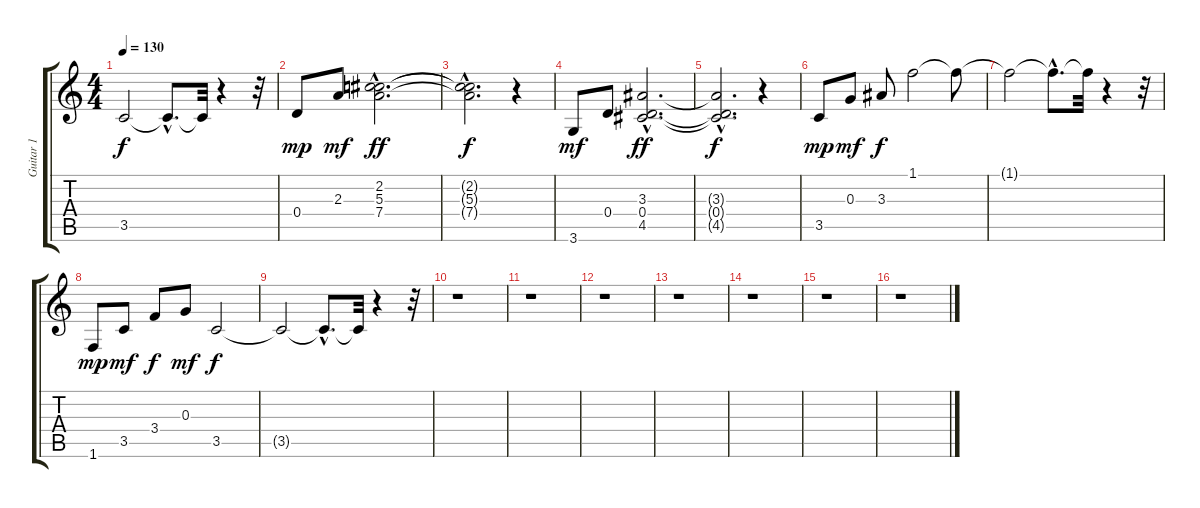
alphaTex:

\track ("Guitar 1" "Guitar 1") {instrument electricguitarclean}
\staff {score tabs}
\tuning (E4 B3 G3 D3 A2 E2) {hide}
\ts (4 4)
\tempo 130
\clef g2
\ks c
3.5{t}.2{dy f} 3.5{hac t}.8{d} 3.5{t}.32 r.4 r.32 |
0.4.8{dy mp} 2.3.8{dy mf} (2.2{hac} 5.3{hac} 7.4{hac}).2{d dy ff} |
(2.2{t} 5.3{hac t} 7.4{t}).2{d dy f} r.4 |
3.6.8{dy mf} 0.4.8 (3.3{hac} 0.4{hac} 4.5{hac}).2{d dy ff} |
(3.3{hac t} 0.4{hac t} 4.5{hac t}).2{d dy f} r.4 |
3.5.8{dy mp} 0.3.8{dy mf} 3.3.8{dy f} 1.1.2 1.1{t}.8 |
1.1{t}.2 1.1{hac t}.8{d} 1.1{t}.32 r.4 r.32 |
1.6.8{dy mp} 3.5.8{dy mf} 3.4.8{dy f} 0.3.8{dy mf} 3.5.2{dy f} |
3.5{t}.2 3.5{hac t}.8{d} 3.5{t}.32 r.4 r.32 |
r.1 |
r.1 |
r.1 |
r.1 |
r.1 |
r.1 |
r.1
